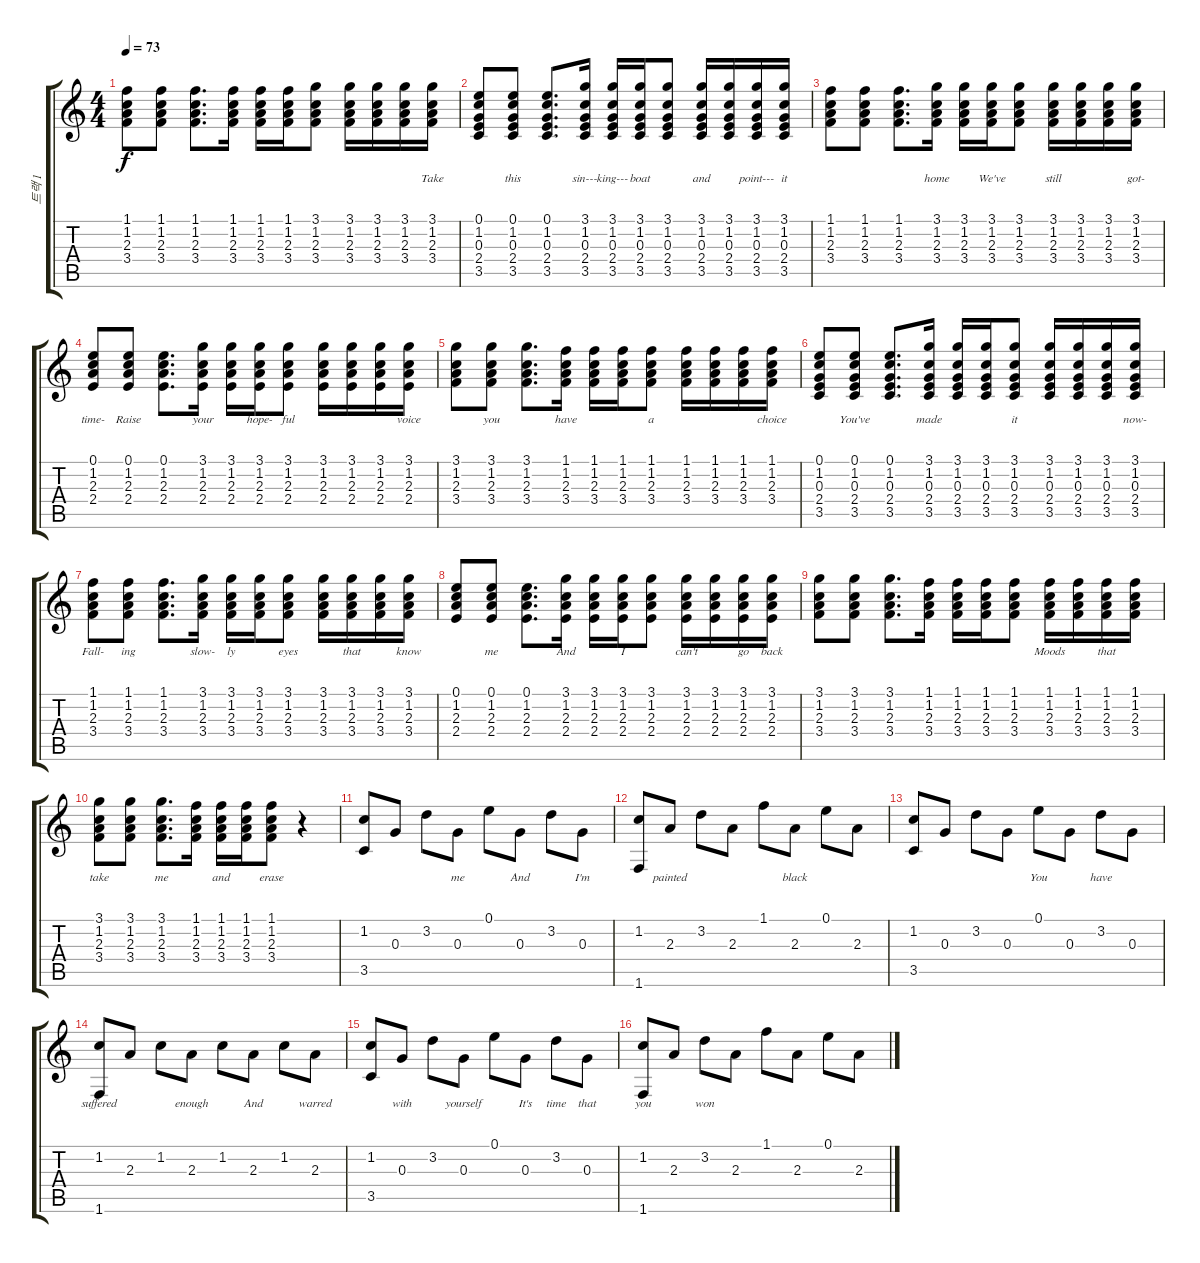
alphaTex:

\track ("트랙 1" "트랙 1") {instrument acousticguitarsteel}
\staff {score tabs}
\tuning (E4 B3 G3 D3 A2 E2) {hide}
\ts (4 4)
\tempo 73
\clef g2
\ks c
(1.1 1.2 2.3 3.4).8{lyrics (0 "") lyrics (1 "") lyrics (2 "") lyrics (3 "") lyrics (4 "") dy f} (1.1 1.2 2.3 3.4).8{lyrics (0 "") lyrics (1 "") lyrics (2 "") lyrics (3 "") lyrics (4 "")} (1.1 1.2 2.3 3.4).8{d lyrics (0 "") lyrics (1 "") lyrics (2 "") lyrics (3 "") lyrics (4 "")} (1.1 1.2 2.3 3.4).16{lyrics (0 "") lyrics (1 "") lyrics (2 "") lyrics (3 "") lyrics (4 "")} (1.1 1.2 2.3 3.4).16{lyrics (0 "") lyrics (1 "") lyrics (2 "") lyrics (3 "") lyrics (4 "")} (1.1 1.2 2.3 3.4).16{lyrics (0 "") lyrics (1 "") lyrics (2 "") lyrics (3 "") lyrics (4 "")} (3.1 1.2 2.3 3.4).8{lyrics (0 "") lyrics (1 "") lyrics (2 "") lyrics (3 "") lyrics (4 "")} (3.1 1.2 2.3 3.4).16{lyrics (0 "") lyrics (1 "") lyrics (2 "") lyrics (3 "") lyrics (4 "")} (3.1 1.2 2.3 3.4).16{lyrics (0 "") lyrics (1 "") lyrics (2 "") lyrics (3 "") lyrics (4 "")} (3.1 1.2 2.3 3.4).16{lyrics (0 "") lyrics (1 "") lyrics (2 "") lyrics (3 "") lyrics (4 "")} (3.1 1.2 2.3 3.4).16{lyrics (0 "Take") lyrics (1 "") lyrics (2 "") lyrics (3 "") lyrics (4 "")} |
(0.1 1.2 0.3 2.4 3.5).8{lyrics (0 "") lyrics (1 "") lyrics (2 "") lyrics (3 "") lyrics (4 "")} (0.1 1.2 0.3 2.4 3.5).8{lyrics (0 "this") lyrics (1 "") lyrics (2 "") lyrics (3 "") lyrics (4 "")} (0.1 1.2 0.3 2.4 3.5).8{d lyrics (0 "") lyrics (1 "") lyrics (2 "") lyrics (3 "") lyrics (4 "")} (3.1 1.2 0.3 2.4 3.5).16{lyrics (0 "sin---") lyrics (1 "") lyrics (2 "") lyrics (3 "") lyrics (4 "")} (3.1 1.2 0.3 2.4 3.5).16{lyrics (0 "king---") lyrics (1 "") lyrics (2 "") lyrics (3 "") lyrics (4 "")} (3.1 1.2 0.3 2.4 3.5).16{lyrics (0 "boat") lyrics (1 "") lyrics (2 "") lyrics (3 "") lyrics (4 "")} (3.1 1.2 0.3 2.4 3.5).8{lyrics (0 "") lyrics (1 "") lyrics (2 "") lyrics (3 "") lyrics (4 "")} (3.1 1.2 0.3 2.4 3.5).16{lyrics (0 "and") lyrics (1 "") lyrics (2 "") lyrics (3 "") lyrics (4 "")} (3.1 1.2 0.3 2.4 3.5).16{lyrics (0 "") lyrics (1 "") lyrics (2 "") lyrics (3 "") lyrics (4 "")} (3.1 1.2 0.3 2.4 3.5).16{lyrics (0 "point---") lyrics (1 "") lyrics (2 "") lyrics (3 "") lyrics (4 "")} (3.1 1.2 0.3 2.4 3.5).16{lyrics (0 "it") lyrics (1 "") lyrics (2 "") lyrics (3 "") lyrics (4 "")} |
(1.1 1.2 2.3 3.4).8{lyrics (0 "") lyrics (1 "") lyrics (2 "") lyrics (3 "") lyrics (4 "")} (1.1 1.2 2.3 3.4).8{lyrics (0 "") lyrics (1 "") lyrics (2 "") lyrics (3 "") lyrics (4 "")} (1.1 1.2 2.3 3.4).8{d lyrics (0 "") lyrics (1 "") lyrics (2 "") lyrics (3 "") lyrics (4 "")} (3.1 1.2 2.3 3.4).16{lyrics (0 "home") lyrics (1 "") lyrics (2 "") lyrics (3 "") lyrics (4 "")} (3.1 1.2 2.3 3.4).16{lyrics (0 "") lyrics (1 "") lyrics (2 "") lyrics (3 "") lyrics (4 "")} (3.1 1.2 2.3 3.4).16{lyrics (0 "We've") lyrics (1 "") lyrics (2 "") lyrics (3 "") lyrics (4 "")} (3.1 1.2 2.3 3.4).8{lyrics (0 "") lyrics (1 "") lyrics (2 "") lyrics (3 "") lyrics (4 "")} (3.1 1.2 2.3 3.4).16{lyrics (0 "still") lyrics (1 "") lyrics (2 "") lyrics (3 "") lyrics (4 "")} (3.1 1.2 2.3 3.4).16{lyrics (0 "") lyrics (1 "") lyrics (2 "") lyrics (3 "") lyrics (4 "")} (3.1 1.2 2.3 3.4).16{lyrics (0 "") lyrics (1 "") lyrics (2 "") lyrics (3 "") lyrics (4 "")} (3.1 1.2 2.3 3.4).16{lyrics (0 "got-") lyrics (1 "") lyrics (2 "") lyrics (3 "") lyrics (4 "")} |
(0.1 1.2 2.3 2.4).8{lyrics (0 "time-") lyrics (1 "") lyrics (2 "") lyrics (3 "") lyrics (4 "")} (0.1 1.2 2.3 2.4).8{lyrics (0 "Raise") lyrics (1 "") lyrics (2 "") lyrics (3 "") lyrics (4 "")} (0.1 1.2 2.3 2.4).8{d lyrics (0 "") lyrics (1 "") lyrics (2 "") lyrics (3 "") lyrics (4 "")} (3.1 1.2 2.3 2.4).16{lyrics (0 "your") lyrics (1 "") lyrics (2 "") lyrics (3 "") lyrics (4 "")} (3.1 1.2 2.3 2.4).16{lyrics (0 "") lyrics (1 "") lyrics (2 "") lyrics (3 "") lyrics (4 "")} (3.1 1.2 2.3 2.4).16{lyrics (0 "hope-") lyrics (1 "") lyrics (2 "") lyrics (3 "") lyrics (4 "")} (3.1 1.2 2.3 2.4).8{lyrics (0 "ful") lyrics (1 "") lyrics (2 "") lyrics (3 "") lyrics (4 "")} (3.1 1.2 2.3 2.4).16{lyrics (0 "") lyrics (1 "") lyrics (2 "") lyrics (3 "") lyrics (4 "")} (3.1 1.2 2.3 2.4).16{lyrics (0 "") lyrics (1 "") lyrics (2 "") lyrics (3 "") lyrics (4 "")} (3.1 1.2 2.3 2.4).16{lyrics (0 "") lyrics (1 "") lyrics (2 "") lyrics (3 "") lyrics (4 "")} (3.1 1.2 2.3 2.4).16{lyrics (0 "voice") lyrics (1 "") lyrics (2 "") lyrics (3 "") lyrics (4 "")} |
(3.1 1.2 2.3 3.4).8{lyrics (0 "") lyrics (1 "") lyrics (2 "") lyrics (3 "") lyrics (4 "")} (3.1 1.2 2.3 3.4).8{lyrics (0 "you") lyrics (1 "") lyrics (2 "") lyrics (3 "") lyrics (4 "")} (3.1 1.2 2.3 3.4).8{d lyrics (0 "") lyrics (1 "") lyrics (2 "") lyrics (3 "") lyrics (4 "")} (1.1 1.2 2.3 3.4).16{lyrics (0 "have") lyrics (1 "") lyrics (2 "") lyrics (3 "") lyrics (4 "")} (1.1 1.2 2.3 3.4).16{lyrics (0 "") lyrics (1 "") lyrics (2 "") lyrics (3 "") lyrics (4 "")} (1.1 1.2 2.3 3.4).16{lyrics (0 "") lyrics (1 "") lyrics (2 "") lyrics (3 "") lyrics (4 "")} (1.1 1.2 2.3 3.4).8{lyrics (0 "a") lyrics (1 "") lyrics (2 "") lyrics (3 "") lyrics (4 "")} (1.1 1.2 2.3 3.4).16{lyrics (0 "") lyrics (1 "") lyrics (2 "") lyrics (3 "") lyrics (4 "")} (1.1 1.2 2.3 3.4).16{lyrics (0 "") lyrics (1 "") lyrics (2 "") lyrics (3 "") lyrics (4 "")} (1.1 1.2 2.3 3.4).16{lyrics (0 "") lyrics (1 "") lyrics (2 "") lyrics (3 "") lyrics (4 "")} (1.1 1.2 2.3 3.4).16{lyrics (0 "choice") lyrics (1 "") lyrics (2 "") lyrics (3 "") lyrics (4 "")} |
(0.1 1.2 0.3 2.4 3.5).8{lyrics (0 "") lyrics (1 "") lyrics (2 "") lyrics (3 "") lyrics (4 "")} (0.1 1.2 0.3 2.4 3.5).8{lyrics (0 "You've") lyrics (1 "") lyrics (2 "") lyrics (3 "") lyrics (4 "")} (0.1 1.2 0.3 2.4 3.5).8{d lyrics (0 "") lyrics (1 "") lyrics (2 "") lyrics (3 "") lyrics (4 "")} (3.1 1.2 0.3 2.4 3.5).16{lyrics (0 "made") lyrics (1 "") lyrics (2 "") lyrics (3 "") lyrics (4 "")} (3.1 1.2 0.3 2.4 3.5).16{lyrics (0 "") lyrics (1 "") lyrics (2 "") lyrics (3 "") lyrics (4 "")} (3.1 1.2 0.3 2.4 3.5).16{lyrics (0 "") lyrics (1 "") lyrics (2 "") lyrics (3 "") lyrics (4 "")} (3.1 1.2 0.3 2.4 3.5).8{lyrics (0 "it") lyrics (1 "") lyrics (2 "") lyrics (3 "") lyrics (4 "")} (3.1 1.2 0.3 2.4 3.5).16{lyrics (0 "") lyrics (1 "") lyrics (2 "") lyrics (3 "") lyrics (4 "")} (3.1 1.2 0.3 2.4 3.5).16{lyrics (0 "") lyrics (1 "") lyrics (2 "") lyrics (3 "") lyrics (4 "")} (3.1 1.2 0.3 2.4 3.5).16{lyrics (0 "") lyrics (1 "") lyrics (2 "") lyrics (3 "") lyrics (4 "")} (3.1 1.2 0.3 2.4 3.5).16{lyrics (0 "now-") lyrics (1 "") lyrics (2 "") lyrics (3 "") lyrics (4 "")} |
(1.1 1.2 2.3 3.4).8{lyrics (0 "Fall-") lyrics (1 "") lyrics (2 "") lyrics (3 "") lyrics (4 "")} (1.1 1.2 2.3 3.4).8{lyrics (0 "ing") lyrics (1 "") lyrics (2 "") lyrics (3 "") lyrics (4 "")} (1.1 1.2 2.3 3.4).8{d lyrics (0 "") lyrics (1 "") lyrics (2 "") lyrics (3 "") lyrics (4 "")} (3.1 1.2 2.3 3.4).16{lyrics (0 "slow-") lyrics (1 "") lyrics (2 "") lyrics (3 "") lyrics (4 "")} (3.1 1.2 2.3 3.4).16{lyrics (0 "ly") lyrics (1 "") lyrics (2 "") lyrics (3 "") lyrics (4 "")} (3.1 1.2 2.3 3.4).16{lyrics (0 "") lyrics (1 "") lyrics (2 "") lyrics (3 "") lyrics (4 "")} (3.1 1.2 2.3 3.4).8{lyrics (0 "eyes") lyrics (1 "") lyrics (2 "") lyrics (3 "") lyrics (4 "")} (3.1 1.2 2.3 3.4).16{lyrics (0 "") lyrics (1 "") lyrics (2 "") lyrics (3 "") lyrics (4 "")} (3.1 1.2 2.3 3.4).16{lyrics (0 "that") lyrics (1 "") lyrics (2 "") lyrics (3 "") lyrics (4 "")} (3.1 1.2 2.3 3.4).16{lyrics (0 "") lyrics (1 "") lyrics (2 "") lyrics (3 "") lyrics (4 "")} (3.1 1.2 2.3 3.4).16{lyrics (0 "know") lyrics (1 "") lyrics (2 "") lyrics (3 "") lyrics (4 "")} |
(0.1 1.2 2.3 2.4).8{lyrics (0 "") lyrics (1 "") lyrics (2 "") lyrics (3 "") lyrics (4 "")} (0.1 1.2 2.3 2.4).8{lyrics (0 "me") lyrics (1 "") lyrics (2 "") lyrics (3 "") lyrics (4 "")} (0.1 1.2 2.3 2.4).8{d lyrics (0 "") lyrics (1 "") lyrics (2 "") lyrics (3 "") lyrics (4 "")} (3.1 1.2 2.3 2.4).16{lyrics (0 "And") lyrics (1 "") lyrics (2 "") lyrics (3 "") lyrics (4 "")} (3.1 1.2 2.3 2.4).16{lyrics (0 "") lyrics (1 "") lyrics (2 "") lyrics (3 "") lyrics (4 "")} (3.1 1.2 2.3 2.4).16{lyrics (0 "I") lyrics (1 "") lyrics (2 "") lyrics (3 "") lyrics (4 "")} (3.1 1.2 2.3 2.4).8{lyrics (0 "") lyrics (1 "") lyrics (2 "") lyrics (3 "") lyrics (4 "")} (3.1 1.2 2.3 2.4).16{lyrics (0 "can't") lyrics (1 "") lyrics (2 "") lyrics (3 "") lyrics (4 "")} (3.1 1.2 2.3 2.4).16{lyrics (0 "") lyrics (1 "") lyrics (2 "") lyrics (3 "") lyrics (4 "")} (3.1 1.2 2.3 2.4).16{lyrics (0 "go") lyrics (1 "") lyrics (2 "") lyrics (3 "") lyrics (4 "")} (3.1 1.2 2.3 2.4).16{lyrics (0 "back") lyrics (1 "") lyrics (2 "") lyrics (3 "") lyrics (4 "")} |
(3.1 1.2 2.3 3.4).8{lyrics (0 "") lyrics (1 "") lyrics (2 "") lyrics (3 "") lyrics (4 "")} (3.1 1.2 2.3 3.4).8{lyrics (0 "") lyrics (1 "") lyrics (2 "") lyrics (3 "") lyrics (4 "")} (3.1 1.2 2.3 3.4).8{d lyrics (0 "") lyrics (1 "") lyrics (2 "") lyrics (3 "") lyrics (4 "")} (1.1 1.2 2.3 3.4).16{lyrics (0 "") lyrics (1 "") lyrics (2 "") lyrics (3 "") lyrics (4 "")} (1.1 1.2 2.3 3.4).16{lyrics (0 "") lyrics (1 "") lyrics (2 "") lyrics (3 "") lyrics (4 "")} (1.1 1.2 2.3 3.4).16{lyrics (0 "") lyrics (1 "") lyrics (2 "") lyrics (3 "") lyrics (4 "")} (1.1 1.2 2.3 3.4).8{lyrics (0 "") lyrics (1 "") lyrics (2 "") lyrics (3 "") lyrics (4 "")} (1.1 1.2 2.3 3.4).16{lyrics (0 "Moods") lyrics (1 "") lyrics (2 "") lyrics (3 "") lyrics (4 "")} (1.1 1.2 2.3 3.4).16{lyrics (0 "") lyrics (1 "") lyrics (2 "") lyrics (3 "") lyrics (4 "")} (1.1 1.2 2.3 3.4).16{lyrics (0 "that") lyrics (1 "") lyrics (2 "") lyrics (3 "") lyrics (4 "")} (1.1 1.2 2.3 3.4).16{lyrics (0 "") lyrics (1 "") lyrics (2 "") lyrics (3 "") lyrics (4 "")} |
(3.1 1.2 2.3 3.4).8{lyrics (0 "take") lyrics (1 "") lyrics (2 "") lyrics (3 "") lyrics (4 "")} (3.1 1.2 2.3 3.4).8{lyrics (0 "") lyrics (1 "") lyrics (2 "") lyrics (3 "") lyrics (4 "")} (3.1 1.2 2.3 3.4).8{d lyrics (0 "me") lyrics (1 "") lyrics (2 "") lyrics (3 "") lyrics (4 "")} (1.1 1.2 2.3 3.4).16{lyrics (0 "") lyrics (1 "") lyrics (2 "") lyrics (3 "") lyrics (4 "")} (1.1 1.2 2.3 3.4).16{lyrics (0 "and") lyrics (1 "") lyrics (2 "") lyrics (3 "") lyrics (4 "")} (1.1 1.2 2.3 3.4).16{lyrics (0 "") lyrics (1 "") lyrics (2 "") lyrics (3 "") lyrics (4 "")} (1.1 1.2 2.3 3.4).8{lyrics (0 "erase") lyrics (1 "") lyrics (2 "") lyrics (3 "") lyrics (4 "")} r.4 |
(1.2 3.5).8{lyrics (0 "") lyrics (1 "") lyrics (2 "") lyrics (3 "") lyrics (4 "")} 0.3.8{lyrics (0 "") lyrics (1 "") lyrics (2 "") lyrics (3 "") lyrics (4 "")} 3.2.8{lyrics (0 "") lyrics (1 "") lyrics (2 "") lyrics (3 "") lyrics (4 "")} 0.3.8{lyrics (0 "me") lyrics (1 "") lyrics (2 "") lyrics (3 "") lyrics (4 "")} 0.1.8{lyrics (0 "") lyrics (1 "") lyrics (2 "") lyrics (3 "") lyrics (4 "")} 0.3.8{lyrics (0 "And") lyrics (1 "") lyrics (2 "") lyrics (3 "") lyrics (4 "")} 3.2.8{lyrics (0 "") lyrics (1 "") lyrics (2 "") lyrics (3 "") lyrics (4 "")} 0.3.8{lyrics (0 "I'm") lyrics (1 "") lyrics (2 "") lyrics (3 "") lyrics (4 "")} |
(1.2 1.6).8{lyrics (0 "") lyrics (1 "") lyrics (2 "") lyrics (3 "") lyrics (4 "")} 2.3.8{lyrics (0 "painted") lyrics (1 "") lyrics (2 "") lyrics (3 "") lyrics (4 "")} 3.2.8{lyrics (0 "") lyrics (1 "") lyrics (2 "") lyrics (3 "") lyrics (4 "")} 2.3.8{lyrics (0 "") lyrics (1 "") lyrics (2 "") lyrics (3 "") lyrics (4 "")} 1.1.8{lyrics (0 "") lyrics (1 "") lyrics (2 "") lyrics (3 "") lyrics (4 "")} 2.3.8{lyrics (0 "black") lyrics (1 "") lyrics (2 "") lyrics (3 "") lyrics (4 "")} 0.1.8{lyrics (0 "") lyrics (1 "") lyrics (2 "") lyrics (3 "") lyrics (4 "")} 2.3.8{lyrics (0 "") lyrics (1 "") lyrics (2 "") lyrics (3 "") lyrics (4 "")} |
(1.2 3.5).8{lyrics (0 "") lyrics (1 "") lyrics (2 "") lyrics (3 "") lyrics (4 "")} 0.3.8{lyrics (0 "") lyrics (1 "") lyrics (2 "") lyrics (3 "") lyrics (4 "")} 3.2.8{lyrics (0 "") lyrics (1 "") lyrics (2 "") lyrics (3 "") lyrics (4 "")} 0.3.8{lyrics (0 "") lyrics (1 "") lyrics (2 "") lyrics (3 "") lyrics (4 "")} 0.1.8{lyrics (0 "You") lyrics (1 "") lyrics (2 "") lyrics (3 "") lyrics (4 "")} 0.3.8{lyrics (0 "") lyrics (1 "") lyrics (2 "") lyrics (3 "") lyrics (4 "")} 3.2.8{lyrics (0 "have") lyrics (1 "") lyrics (2 "") lyrics (3 "") lyrics (4 "")} 0.3.8{lyrics (0 "") lyrics (1 "") lyrics (2 "") lyrics (3 "") lyrics (4 "")} |
(1.2 1.6).8{lyrics (0 "suffered") lyrics (1 "") lyrics (2 "") lyrics (3 "") lyrics (4 "")} 2.3.8{lyrics (0 "") lyrics (1 "") lyrics (2 "") lyrics (3 "") lyrics (4 "")} 1.2.8{lyrics (0 "") lyrics (1 "") lyrics (2 "") lyrics (3 "") lyrics (4 "")} 2.3.8{lyrics (0 "enough") lyrics (1 "") lyrics (2 "") lyrics (3 "") lyrics (4 "")} 1.2.8{lyrics (0 "") lyrics (1 "") lyrics (2 "") lyrics (3 "") lyrics (4 "")} 2.3.8{lyrics (0 "And") lyrics (1 "") lyrics (2 "") lyrics (3 "") lyrics (4 "")} 1.2.8{lyrics (0 "") lyrics (1 "") lyrics (2 "") lyrics (3 "") lyrics (4 "")} 2.3.8{lyrics (0 "warred") lyrics (1 "") lyrics (2 "") lyrics (3 "") lyrics (4 "")} |
(1.2 3.5).8{lyrics (0 "") lyrics (1 "") lyrics (2 "") lyrics (3 "") lyrics (4 "")} 0.3.8{lyrics (0 "with") lyrics (1 "") lyrics (2 "") lyrics (3 "") lyrics (4 "")} 3.2.8{lyrics (0 "") lyrics (1 "") lyrics (2 "") lyrics (3 "") lyrics (4 "")} 0.3.8{lyrics (0 "yourself") lyrics (1 "") lyrics (2 "") lyrics (3 "") lyrics (4 "")} 0.1.8{lyrics (0 "") lyrics (1 "") lyrics (2 "") lyrics (3 "") lyrics (4 "")} 0.3.8{lyrics (0 "It's") lyrics (1 "") lyrics (2 "") lyrics (3 "") lyrics (4 "")} 3.2.8{lyrics (0 "time") lyrics (1 "") lyrics (2 "") lyrics (3 "") lyrics (4 "")} 0.3.8{lyrics (0 "that") lyrics (1 "") lyrics (2 "") lyrics (3 "") lyrics (4 "")} |
(1.2 1.6).8{lyrics (0 "you") lyrics (1 "") lyrics (2 "") lyrics (3 "") lyrics (4 "")} 2.3.8{lyrics (0 "") lyrics (1 "") lyrics (2 "") lyrics (3 "") lyrics (4 "")} 3.2.8{lyrics (0 "won") lyrics (1 "") lyrics (2 "") lyrics (3 "") lyrics (4 "")} 2.3.8{lyrics (0 "") lyrics (1 "") lyrics (2 "") lyrics (3 "") lyrics (4 "")} 1.1.8{lyrics (0 "") lyrics (1 "") lyrics (2 "") lyrics (3 "") lyrics (4 "")} 2.3.8{lyrics (0 "") lyrics (1 "") lyrics (2 "") lyrics (3 "") lyrics (4 "")} 0.1.8{lyrics (0 "") lyrics (1 "") lyrics (2 "") lyrics (3 "") lyrics (4 "")} 2.3.8{lyrics (0 "") lyrics (1 "") lyrics (2 "") lyrics (3 "") lyrics (4 "")}
